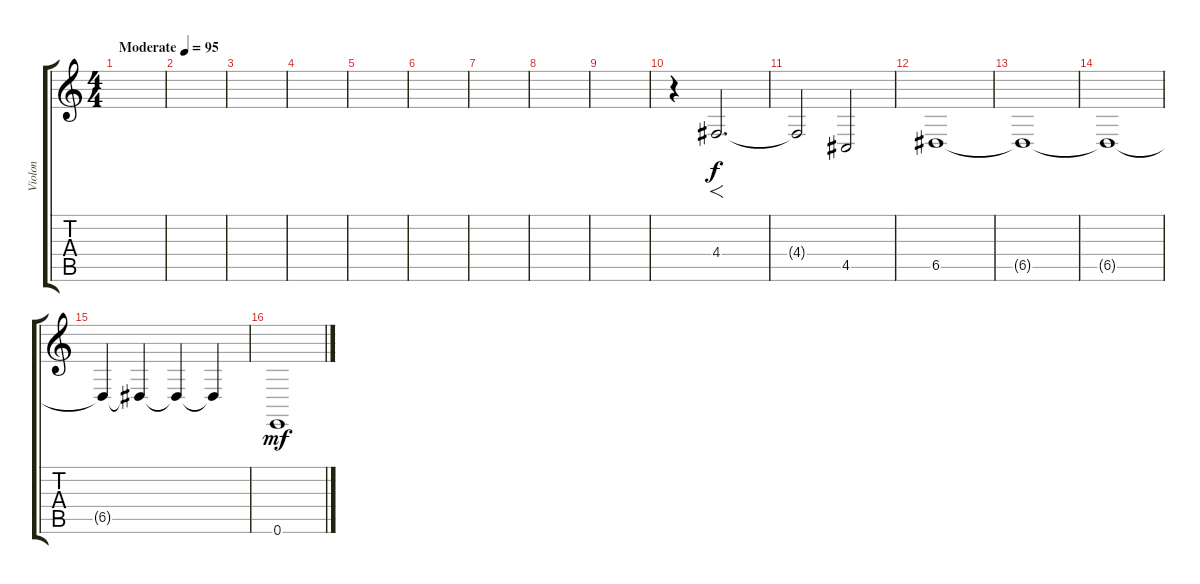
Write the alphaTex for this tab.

\track ("Violon" "Violon") {instrument violin}
\staff {score tabs}
\tuning (E4 B3 G3 D3 A2 E2) {hide}
\ts (4 4)
\tempo (95 "Moderate")
\clef g2
\ks c
|
|
|
|
|
|
|
|
|
r.4 4.4.2{f d} |
4.4{t}.2 4.5.2 |
6.5.1 |
6.5{t}.1 |
6.5{t}.1 |
6.5{t}.4 6.5{t}.4 6.5{t}.4 6.5{t}.4 |
0.6.1{dy mf}
